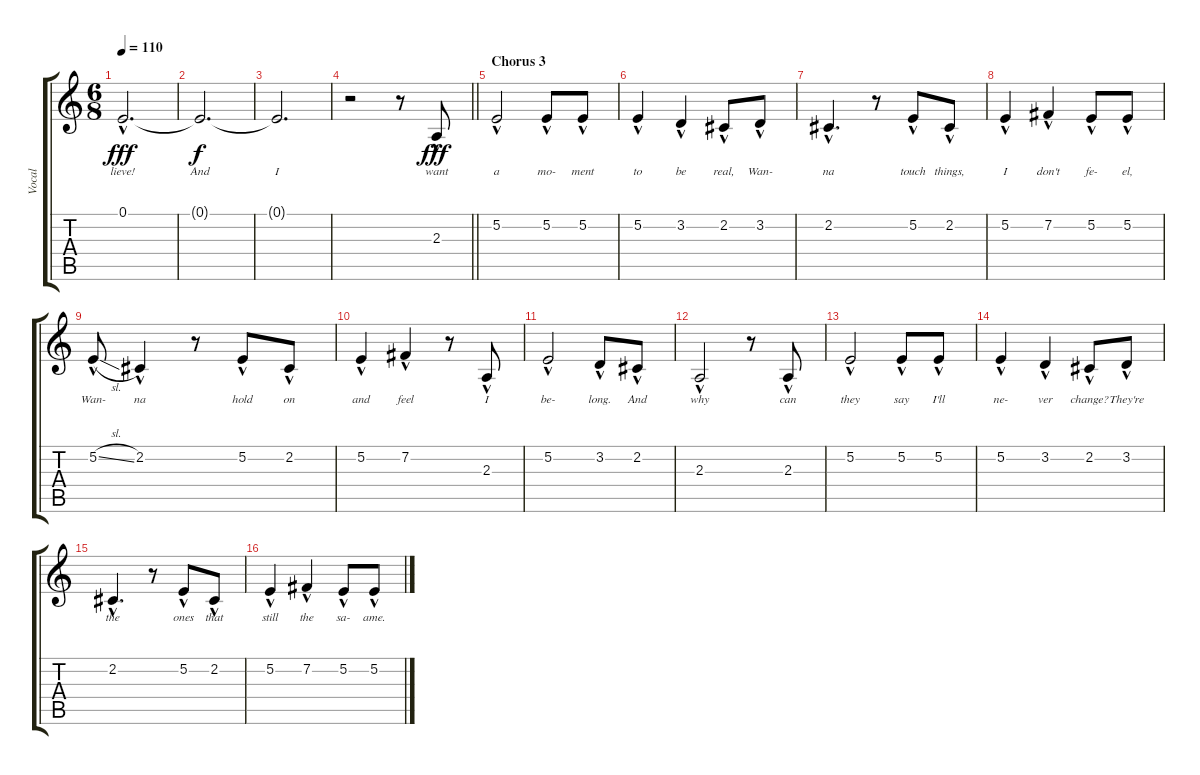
\track ("Vocal" "Vocal") {instrument altosax}
\staff {score tabs}
\tuning (E4 B3 G3 D3 A2 E2) {hide}
\ts (6 8)
\tempo 110
\clef g2
\ks c
0.1{hac}.2{d lyrics (0 "lieve!") lyrics (1 "") lyrics (2 "") lyrics (3 "") lyrics (4 "") dy fff} |
0.1{t}.2{d lyrics (0 "And") lyrics (1 "") lyrics (2 "") lyrics (3 "") lyrics (4 "") dy f} |
0.1{t}.2{d lyrics (0 "I") lyrics (1 "") lyrics (2 "") lyrics (3 "") lyrics (4 "")} |
\barLineRight lightlight
r.2 r.8 2.3{hac}.8{lyrics (0 "want") lyrics (1 "") lyrics (2 "") lyrics (3 "") lyrics (4 "") dy fff instrument tenorsax} |
\section ("" "Chorus 3")
5.2{hac}.2{lyrics (0 "a") lyrics (1 "") lyrics (2 "") lyrics (3 "") lyrics (4 "")} 5.2{hac}.8{lyrics (0 "mo-") lyrics (1 "") lyrics (2 "") lyrics (3 "") lyrics (4 "")} 5.2{hac}.8{lyrics (0 "ment") lyrics (1 "") lyrics (2 "") lyrics (3 "") lyrics (4 "")} |
5.2{hac}.4{lyrics (0 "to") lyrics (1 "") lyrics (2 "") lyrics (3 "") lyrics (4 "")} 3.2{hac}.4{lyrics (0 "be") lyrics (1 "") lyrics (2 "") lyrics (3 "") lyrics (4 "")} 2.2{hac}.8{lyrics (0 "real,") lyrics (1 "") lyrics (2 "") lyrics (3 "") lyrics (4 "")} 3.2{hac}.8{lyrics (0 "Wan-") lyrics (1 "") lyrics (2 "") lyrics (3 "") lyrics (4 "")} |
2.2{hac}.4{d lyrics (0 "na") lyrics (1 "") lyrics (2 "") lyrics (3 "") lyrics (4 "")} r.8 5.2{hac}.8{lyrics (0 "touch") lyrics (1 "") lyrics (2 "") lyrics (3 "") lyrics (4 "")} 2.2{hac}.8{lyrics (0 "things,") lyrics (1 "") lyrics (2 "") lyrics (3 "") lyrics (4 "")} |
5.2{hac}.4{lyrics (0 "I") lyrics (1 "") lyrics (2 "") lyrics (3 "") lyrics (4 "")} 7.2{hac}.4{lyrics (0 "don't") lyrics (1 "") lyrics (2 "") lyrics (3 "") lyrics (4 "")} 5.2{hac}.8{lyrics (0 "fe-") lyrics (1 "") lyrics (2 "") lyrics (3 "") lyrics (4 "")} 5.2{hac}.8{lyrics (0 "el,") lyrics (1 "") lyrics (2 "") lyrics (3 "") lyrics (4 "")} |
5.2{sl hac}.8{lyrics (0 "Wan-") lyrics (1 "") lyrics (2 "") lyrics (3 "") lyrics (4 "")} 2.2{hac}.4{lyrics (0 "na") lyrics (1 "") lyrics (2 "") lyrics (3 "") lyrics (4 "")} r.8 5.2{hac}.8{lyrics (0 "hold") lyrics (1 "") lyrics (2 "") lyrics (3 "") lyrics (4 "")} 2.2{hac}.8{lyrics (0 "on") lyrics (1 "") lyrics (2 "") lyrics (3 "") lyrics (4 "")} |
5.2{hac}.4{lyrics (0 "and") lyrics (1 "") lyrics (2 "") lyrics (3 "") lyrics (4 "")} 7.2{hac}.4{lyrics (0 "feel") lyrics (1 "") lyrics (2 "") lyrics (3 "") lyrics (4 "")} r.8 2.3{hac}.8{lyrics (0 "I") lyrics (1 "") lyrics (2 "") lyrics (3 "") lyrics (4 "")} |
5.2{hac}.2{lyrics (0 "be-") lyrics (1 "") lyrics (2 "") lyrics (3 "") lyrics (4 "")} 3.2{hac}.8{lyrics (0 "long.") lyrics (1 "") lyrics (2 "") lyrics (3 "") lyrics (4 "")} 2.2{hac}.8{lyrics (0 "And") lyrics (1 "") lyrics (2 "") lyrics (3 "") lyrics (4 "")} |
2.3{hac}.2{lyrics (0 "why") lyrics (1 "") lyrics (2 "") lyrics (3 "") lyrics (4 "")} r.8 2.3{hac}.8{lyrics (0 "can") lyrics (1 "") lyrics (2 "") lyrics (3 "") lyrics (4 "")} |
5.2{hac}.2{lyrics (0 "they") lyrics (1 "") lyrics (2 "") lyrics (3 "") lyrics (4 "")} 5.2{hac}.8{lyrics (0 "say") lyrics (1 "") lyrics (2 "") lyrics (3 "") lyrics (4 "")} 5.2{hac}.8{lyrics (0 "I'll") lyrics (1 "") lyrics (2 "") lyrics (3 "") lyrics (4 "")} |
5.2{hac}.4{lyrics (0 "ne-") lyrics (1 "") lyrics (2 "") lyrics (3 "") lyrics (4 "")} 3.2{hac}.4{lyrics (0 "ver") lyrics (1 "") lyrics (2 "") lyrics (3 "") lyrics (4 "")} 2.2{hac}.8{lyrics (0 "change?") lyrics (1 "") lyrics (2 "") lyrics (3 "") lyrics (4 "")} 3.2{hac}.8{lyrics (0 "They're") lyrics (1 "") lyrics (2 "") lyrics (3 "") lyrics (4 "")} |
2.2{hac}.4{d lyrics (0 "the") lyrics (1 "") lyrics (2 "") lyrics (3 "") lyrics (4 "")} r.8 5.2{hac}.8{lyrics (0 "ones") lyrics (1 "") lyrics (2 "") lyrics (3 "") lyrics (4 "")} 2.2{hac}.8{lyrics (0 "that") lyrics (1 "") lyrics (2 "") lyrics (3 "") lyrics (4 "")} |
5.2{hac}.4{lyrics (0 "still") lyrics (1 "") lyrics (2 "") lyrics (3 "") lyrics (4 "")} 7.2{hac}.4{lyrics (0 "the") lyrics (1 "") lyrics (2 "") lyrics (3 "") lyrics (4 "")} 5.2{hac}.8{lyrics (0 "sa-") lyrics (1 "") lyrics (2 "") lyrics (3 "") lyrics (4 "")} 5.2{hac}.8{lyrics (0 "ame.") lyrics (1 "") lyrics (2 "") lyrics (3 "") lyrics (4 "")}
